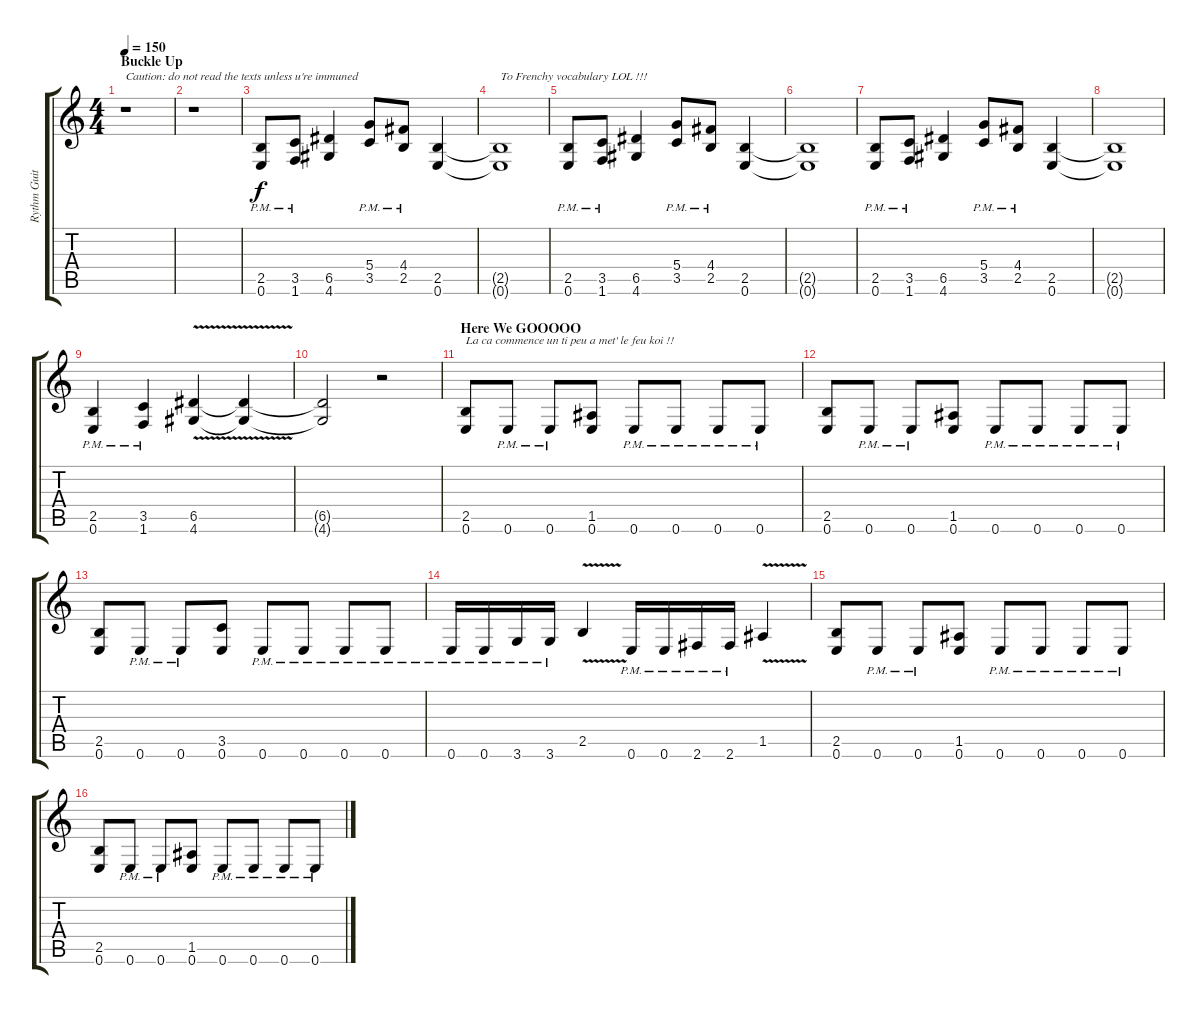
\track ("Rythm Guitars" "Rythm Guit") {instrument distortionguitar}
\staff {score tabs}
\tuning (E4 B3 G3 D3 A2 E2) {hide}
\ts (4 4)
\section ("" "Buckle Up")
\tempo 150
\clef g2
\ks c
r.1{txt "Caution: do not read the texts unless u're immuned" dy f instrument distortionguitar} |
r.1 |
(2.5{pm} 0.6{pm}).8 (3.5{pm} 1.6{pm}).8 (6.5 4.6).4 (5.4{pm} 3.5{pm}).8 (4.4{pm} 2.5{pm}).8 (2.5 0.6).4 |
(2.5{t} 0.6{t}).1{txt "To Frenchy vocabulary LOL !!!"} |
(2.5{pm} 0.6{pm}).8 (3.5{pm} 1.6{pm}).8 (6.5 4.6).4 (5.4{pm} 3.5{pm}).8 (4.4{pm} 2.5{pm}).8 (2.5 0.6).4 |
(2.5{t} 0.6{t}).1 |
(2.5{pm} 0.6{pm}).8 (3.5{pm} 1.6{pm}).8 (6.5 4.6).4 (5.4{pm} 3.5{pm}).8 (4.4{pm} 2.5{pm}).8 (2.5 0.6).4 |
(2.5{t} 0.6{t}).1 |
(2.5{pm} 0.6{pm}).4 (3.5{pm} 1.6{pm}).4 (6.5{v} 4.6{v}).4 (6.5{t} 4.6{t}).4 |
(6.5{t} 4.6{t}).2 r.2 |
\section ("" "Here We GOOOOO")
(2.5 0.6).8{txt "La ca commence un ti peu a met' le feu koi !!"} 0.6{pm}.8 0.6{pm}.8 (1.5 0.6).8 0.6{pm}.8 0.6{pm}.8 0.6{pm}.8 0.6{pm}.8 |
(2.5 0.6).8 0.6{pm}.8 0.6{pm}.8 (1.5 0.6).8 0.6{pm}.8 0.6{pm}.8 0.6{pm}.8 0.6{pm}.8 |
(2.5 0.6).8 0.6{pm}.8 0.6{pm}.8 (3.5 0.6).8 0.6{pm}.8 0.6{pm}.8 0.6{pm}.8 0.6{pm}.8 |
0.6{pm}.16 0.6{pm}.16 3.6{pm}.16 3.6{pm}.16 2.5{v}.4 0.6{pm}.16 0.6{pm}.16 2.6{pm}.16 2.6{pm}.16 1.5{v}.4 |
(2.5 0.6).8 0.6{pm}.8 0.6{pm}.8 (1.5 0.6).8 0.6{pm}.8 0.6{pm}.8 0.6{pm}.8 0.6{pm}.8 |
(2.5 0.6).8 0.6{pm}.8 0.6{pm}.8 (1.5 0.6).8 0.6{pm}.8 0.6{pm}.8 0.6{pm}.8 0.6{pm}.8
